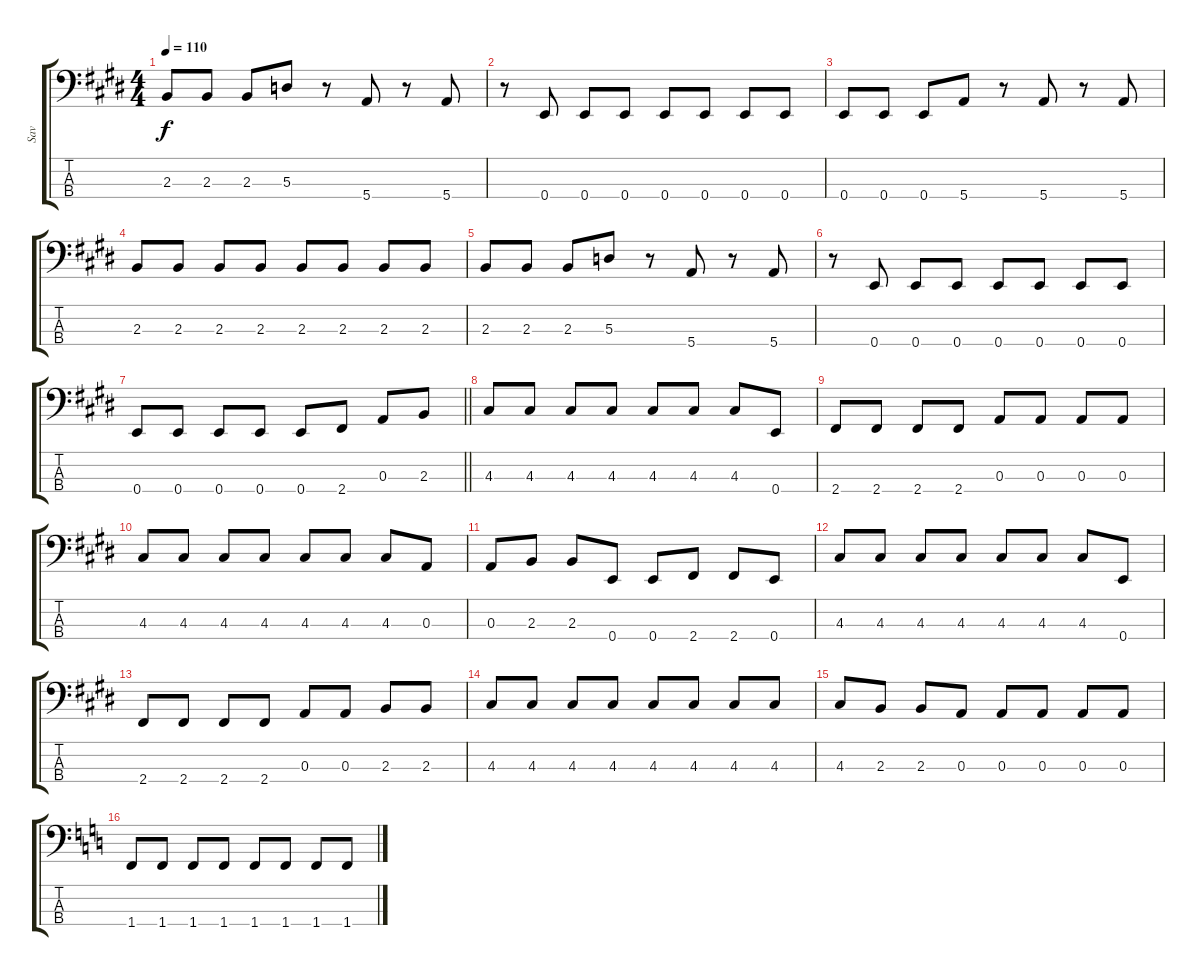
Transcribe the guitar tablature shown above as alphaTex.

\track ("Sav" "Sav") {instrument electricbasspick}
\staff {score tabs}
\tuning (G2 D2 A1 E1) {hide}
\ts (4 4)
\tempo 110
\clef f4
\ks e
2.3.8{dy f} 2.3.8 2.3.8 5.3.8 r.8 5.4.8 r.8 5.4.8 |
r.8 0.4.8 0.4.8 0.4.8 0.4.8 0.4.8 0.4.8 0.4.8 |
0.4.8 0.4.8 0.4.8 5.4.8 r.8 5.4.8 r.8 5.4.8 |
2.3.8 2.3.8 2.3.8 2.3.8 2.3.8 2.3.8 2.3.8 2.3.8 |
2.3.8 2.3.8 2.3.8 5.3.8 r.8 5.4.8 r.8 5.4.8 |
r.8 0.4.8 0.4.8 0.4.8 0.4.8 0.4.8 0.4.8 0.4.8 |
\barLineRight lightlight
0.4.8 0.4.8 0.4.8 0.4.8 0.4.8 2.4.8 0.3.8 2.3.8 |
\ks c#minor
4.3.8 4.3.8 4.3.8 4.3.8 4.3.8 4.3.8 4.3.8 0.4.8 |
2.4.8 2.4.8 2.4.8 2.4.8 0.3.8 0.3.8 0.3.8 0.3.8 |
4.3.8 4.3.8 4.3.8 4.3.8 4.3.8 4.3.8 4.3.8 0.3.8 |
0.3.8 2.3.8 2.3.8 0.4.8 0.4.8 2.4.8 2.4.8 0.4.8 |
4.3.8 4.3.8 4.3.8 4.3.8 4.3.8 4.3.8 4.3.8 0.4.8 |
2.4.8 2.4.8 2.4.8 2.4.8 0.3.8 0.3.8 2.3.8 2.3.8 |
4.3.8 4.3.8 4.3.8 4.3.8 4.3.8 4.3.8 4.3.8 4.3.8 |
4.3.8 2.3.8 2.3.8 0.3.8 0.3.8 0.3.8 0.3.8 0.3.8 |
\ks c
1.4.8 1.4.8 1.4.8 1.4.8 1.4.8 1.4.8 1.4.8 1.4.8
